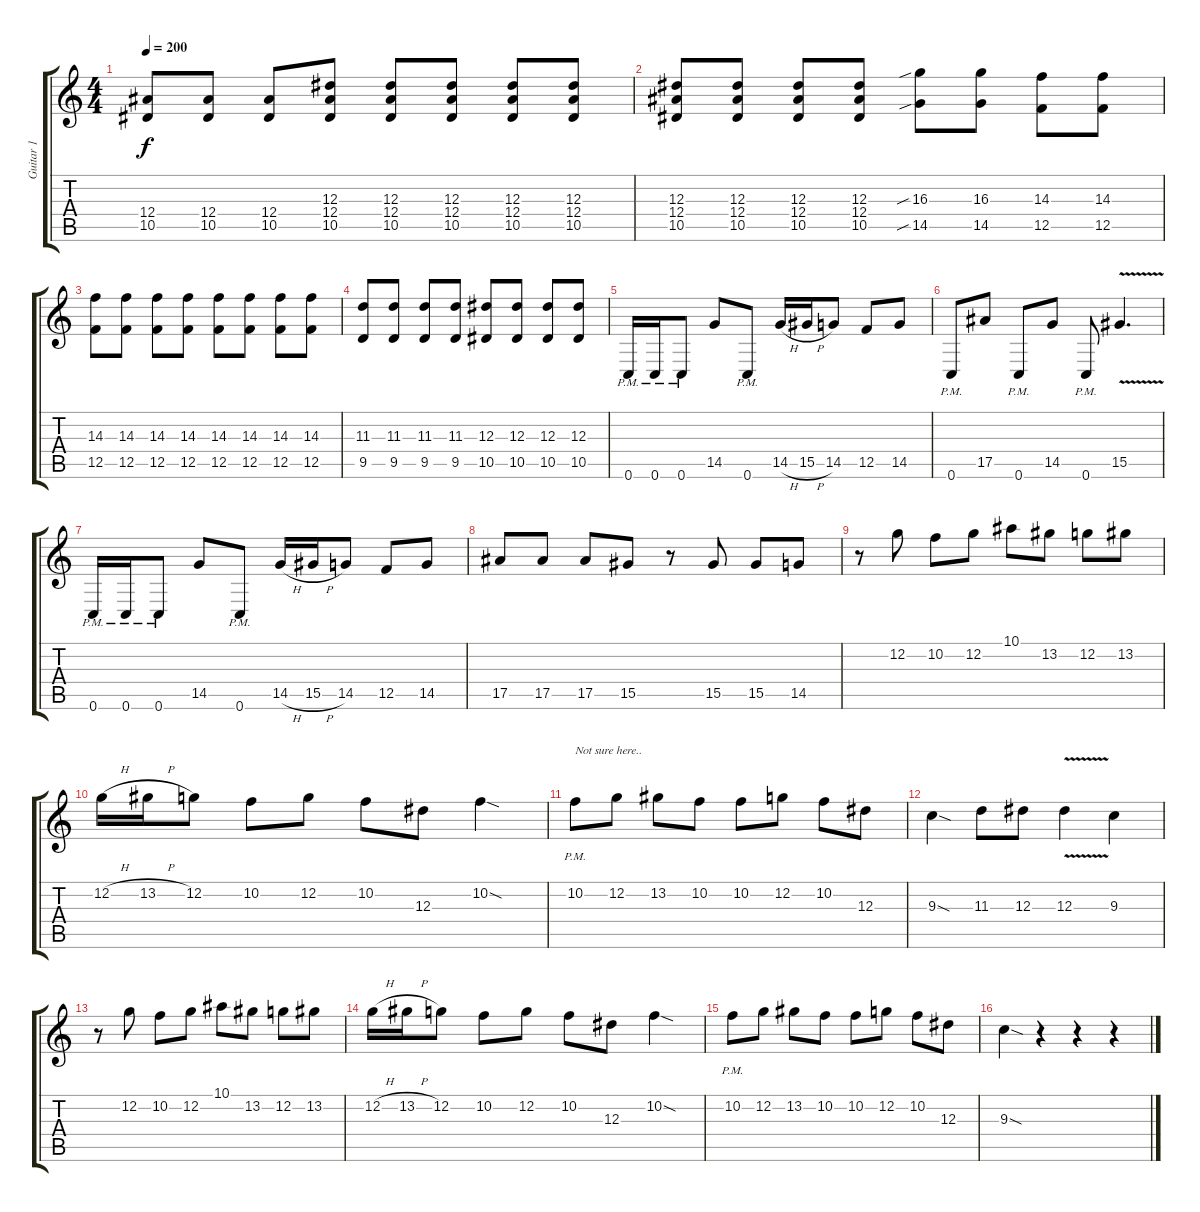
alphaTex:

\track ("Guitar 1" "Guitar 1") {instrument distortionguitar}
\staff {score tabs}
\tuning (C4 G3 Eb3 Bb2 F2 C2) {hide}
\ts (4 4)
\tempo 200
\clef g2
\ks c
(12.4 10.5).8{dy f volume 11 instrument distortionguitar} (12.4 10.5).8 (12.4 10.5).8 (12.3 12.4 10.5).8 (12.3 12.4 10.5).8 (12.3 12.4 10.5).8 (12.3 12.4 10.5).8 (12.3 12.4 10.5).8 |
(12.3 12.4 10.5).8 (12.3 12.4 10.5).8 (12.3 12.4 10.5).8 (12.3 12.4 10.5).8 (16.3{sib} 14.5{sib}).8 (16.3 14.5).8 (14.3 12.5).8 (14.3 12.5).8 |
(14.3 12.5).8 (14.3 12.5).8 (14.3 12.5).8 (14.3 12.5).8 (14.3 12.5).8 (14.3 12.5).8 (14.3 12.5).8 (14.3 12.5).8 |
(11.3 9.5).8 (11.3 9.5).8 (11.3 9.5).8 (11.3 9.5).8 (12.3 10.5).8 (12.3 10.5).8 (12.3 10.5).8 (12.3 10.5).8 |
0.6{pm}.16 0.6{pm}.16 0.6{pm}.8 14.5.8 0.6{pm}.8 14.5{h}.16 15.5{h}.16 14.5.8 12.5.8 14.5.8 |
0.6{pm}.8 17.5.8 0.6{pm}.8 14.5.8 0.6{pm}.8 15.5{v}.4{d} |
0.6{pm}.16 0.6{pm}.16 0.6{pm}.8 14.5.8 0.6{pm}.8 14.5{h}.16 15.5{h}.16 14.5.8 12.5.8 14.5.8 |
17.5.8 17.5.8 17.5.8 15.5.8 r.8 15.5.8 15.5.8 14.5.8 |
r.8 12.2.8 10.2.8 12.2.8 10.1.8 13.2.8 12.2.8 13.2.8 |
12.2{h}.16 13.2{h}.16 12.2.8 10.2.8 12.2.8 10.2.8 12.3.8 10.2{sod}.4 |
10.2{pm}.8{txt "Not sure here.."} 12.2.8 13.2.8 10.2.8 10.2.8 12.2.8 10.2.8 12.3.8 |
9.3{sod}.4 11.3.8 12.3.8 12.3{v}.4 9.3.4 |
r.8 12.2.8 10.2.8 12.2.8 10.1.8 13.2.8 12.2.8 13.2.8 |
12.2{h}.16 13.2{h}.16 12.2.8 10.2.8 12.2.8 10.2.8 12.3.8 10.2{sod}.4 |
10.2{pm}.8 12.2.8 13.2.8 10.2.8 10.2.8 12.2.8 10.2.8 12.3.8 |
9.3{sod}.4 r.4 r.4 r.4
